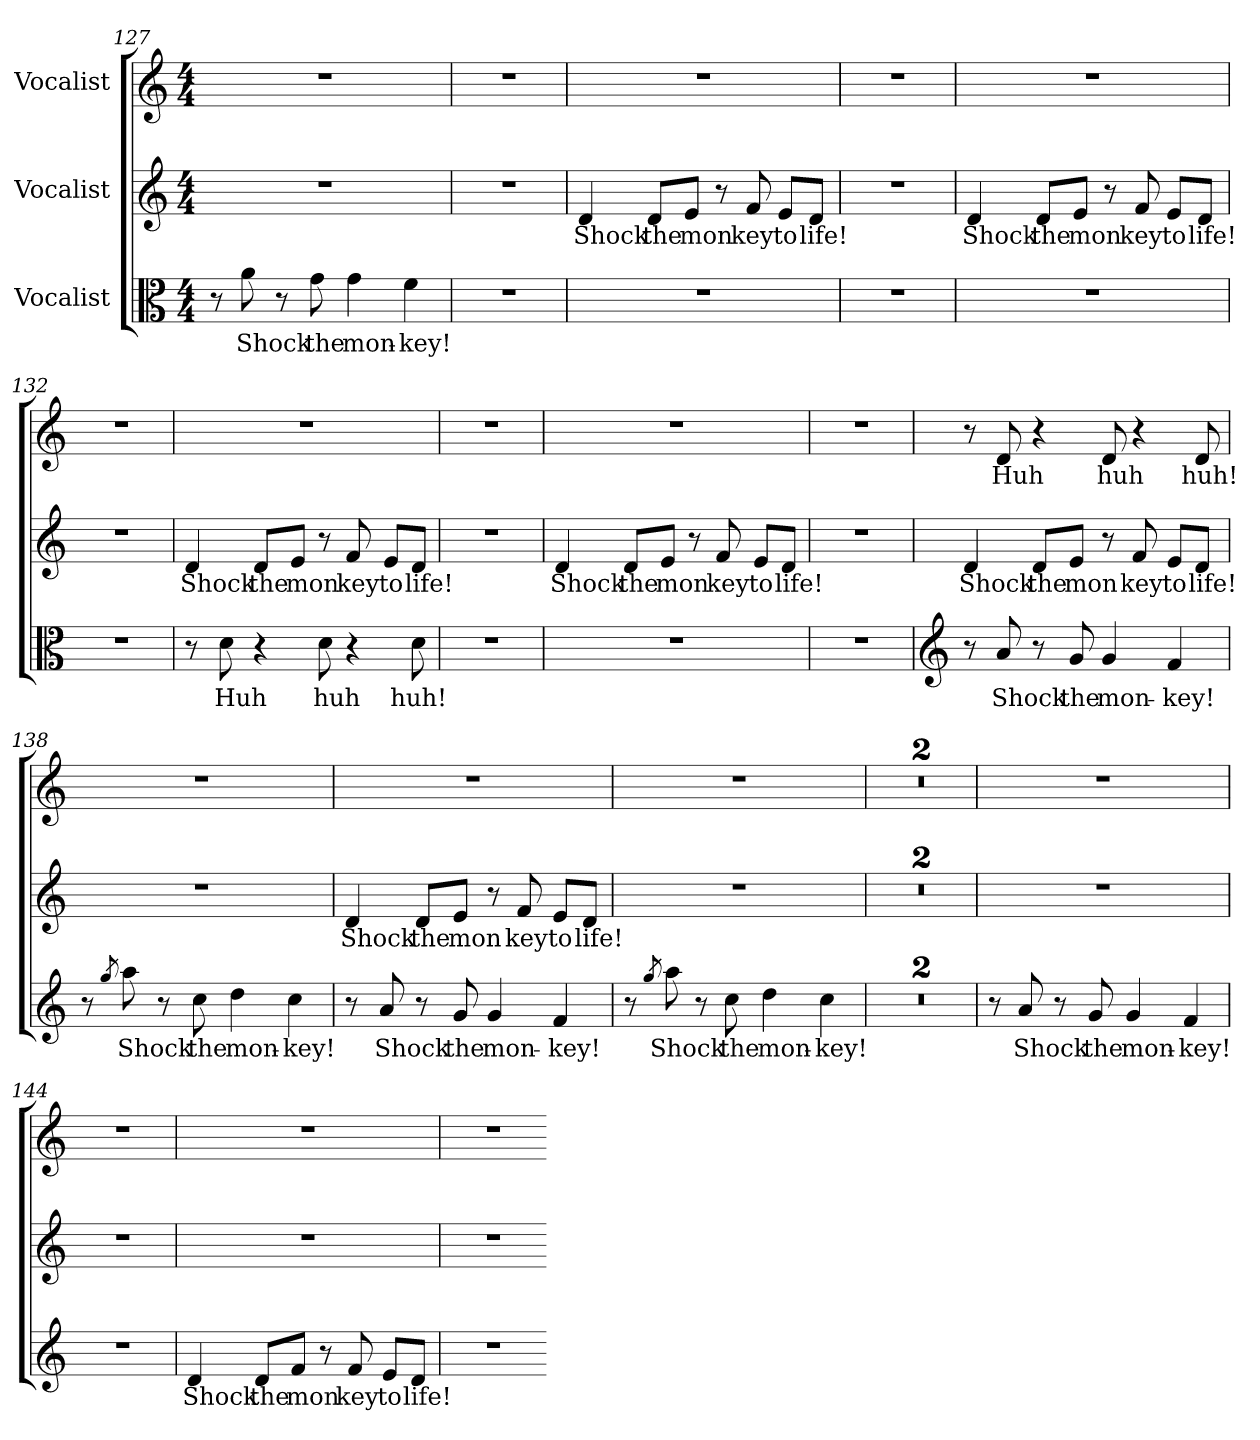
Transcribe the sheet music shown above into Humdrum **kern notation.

**kern	**text	**kern	**text	**kern	**text
*part3	*part3	*part2	*part2	*part1	*part1
*staff3	*staff3	*staff2	*staff2	*staff1	*staff1
*I"Vocalist	*	*I"Vocalist	*	*I"Vocalist	*
*clefC3	*	*clefG2	*	*clefG2	*
*M4/4	*	*M4/4	*	*M4/4	*
=127	=127	=127	=127	=127	=127
8r	.	1r	.	1r	.
8a	Shock	.	.	.	.
8r	.	.	.	.	.
8g	the	.	.	.	.
4g	mon-	.	.	.	.
4f	-key!	.	.	.	.
=128	=128	=128	=128	=128	=128
1r	.	1r	.	1r	.
=129	=129	=129	=129	=129	=129
1r	.	4d	Shock	1r	.
.	.	8d/L	the	.	.
.	.	8e/J	mon	.	.
.	.	8r	.	.	.
.	.	8f	key	.	.
.	.	8e/L	to	.	.
.	.	8d/J	life!	.	.
=130	=130	=130	=130	=130	=130
1r	.	1r	.	1r	.
=131	=131	=131	=131	=131	=131
1r	.	4d	Shock	1r	.
.	.	8d/L	the	.	.
.	.	8e/J	mon	.	.
.	.	8r	.	.	.
.	.	8f	key	.	.
.	.	8e/L	to	.	.
.	.	8d/J	life!	.	.
=132	=132	=132	=132	=132	=132
1r	.	1r	.	1r	.
=133	=133	=133	=133	=133	=133
8r	.	4d	Shock	1r	.
8d	Huh	.	.	.	.
4r	.	8d/L	the	.	.
.	.	8e/J	mon	.	.
8d	huh	8r	.	.	.
4r	.	8f	key	.	.
.	.	8e/L	to	.	.
8d	huh!	8d/J	life!	.	.
=134	=134	=134	=134	=134	=134
1r	.	1r	.	1r	.
=135	=135	=135	=135	=135	=135
1r	.	4d	Shock	1r	.
.	.	8d/L	the	.	.
.	.	8e/J	mon	.	.
.	.	8r	.	.	.
.	.	8f	key	.	.
.	.	8e/L	to	.	.
.	.	8d/J	life!	.	.
=136	=136	=136	=136	=136	=136
1r	.	1r	.	1r	.
=137	=137	=137	=137	=137	=137
*clefG2	*	*	*	*	*
8r	.	4d	Shock	8r	.
8a	Shock	.	.	8d	Huh
8r	.	8d/L	the	4r	.
8g	the	8e/J	mon	.	.
4g	mon-	8r	.	8d	huh
.	.	8f	key	4r	.
4f	-key!	8e/L	to	.	.
.	.	8d/J	life!	8d	huh!
=138	=138	=138	=138	=138	=138
8r	.	1r	.	1r	.
8qgg	_	.	.	.	.
8aa	Shock	.	.	.	.
8r	.	.	.	.	.
8cc	the	.	.	.	.
4dd	mon-	.	.	.	.
4cc	-key!	.	.	.	.
=139	=139	=139	=139	=139	=139
8r	.	4d	Shock	1r	.
8a	Shock	.	.	.	.
8r	.	8d/L	the	.	.
8g	the	8e/J	mon	.	.
4g	mon-	8r	.	.	.
.	.	8f	key	.	.
4f	-key!	8e/L	to	.	.
.	.	8d/J	life!	.	.
=140	=140	=140	=140	=140	=140
8r	.	1r	.	1r	.
8qgg	_	.	.	.	.
8aa	Shock	.	.	.	.
8r	.	.	.	.	.
8cc	the	.	.	.	.
4dd	mon-	.	.	.	.
4cc	-key!	.	.	.	.
=141	=141	=141	=141	=141	=141
1r	.	1r	.	1r	.
=142	=142	=142	=142	=142	=142
1r	.	1r	.	1r	.
=143	=143	=143	=143	=143	=143
8r	.	1r	.	1r	.
8a	Shock	.	.	.	.
8r	.	.	.	.	.
8g	the	.	.	.	.
4g	mon-	.	.	.	.
4f	-key!	.	.	.	.
=144	=144	=144	=144	=144	=144
1r	.	1r	.	1r	.
=145	=145	=145	=145	=145	=145
4d	Shock	1r	.	1r	.
8d/L	the	.	.	.	.
8f/J	mon	.	.	.	.
8r	.	.	.	.	.
8f	key	.	.	.	.
8e/L	to	.	.	.	.
8d/J	life!	.	.	.	.
=146	=146	=146	=146	=146	=146
1r	.	1r	.	1r	.
=-	=-	=-	=-	=-	=-
*-	*-	*-	*-	*-	*-
